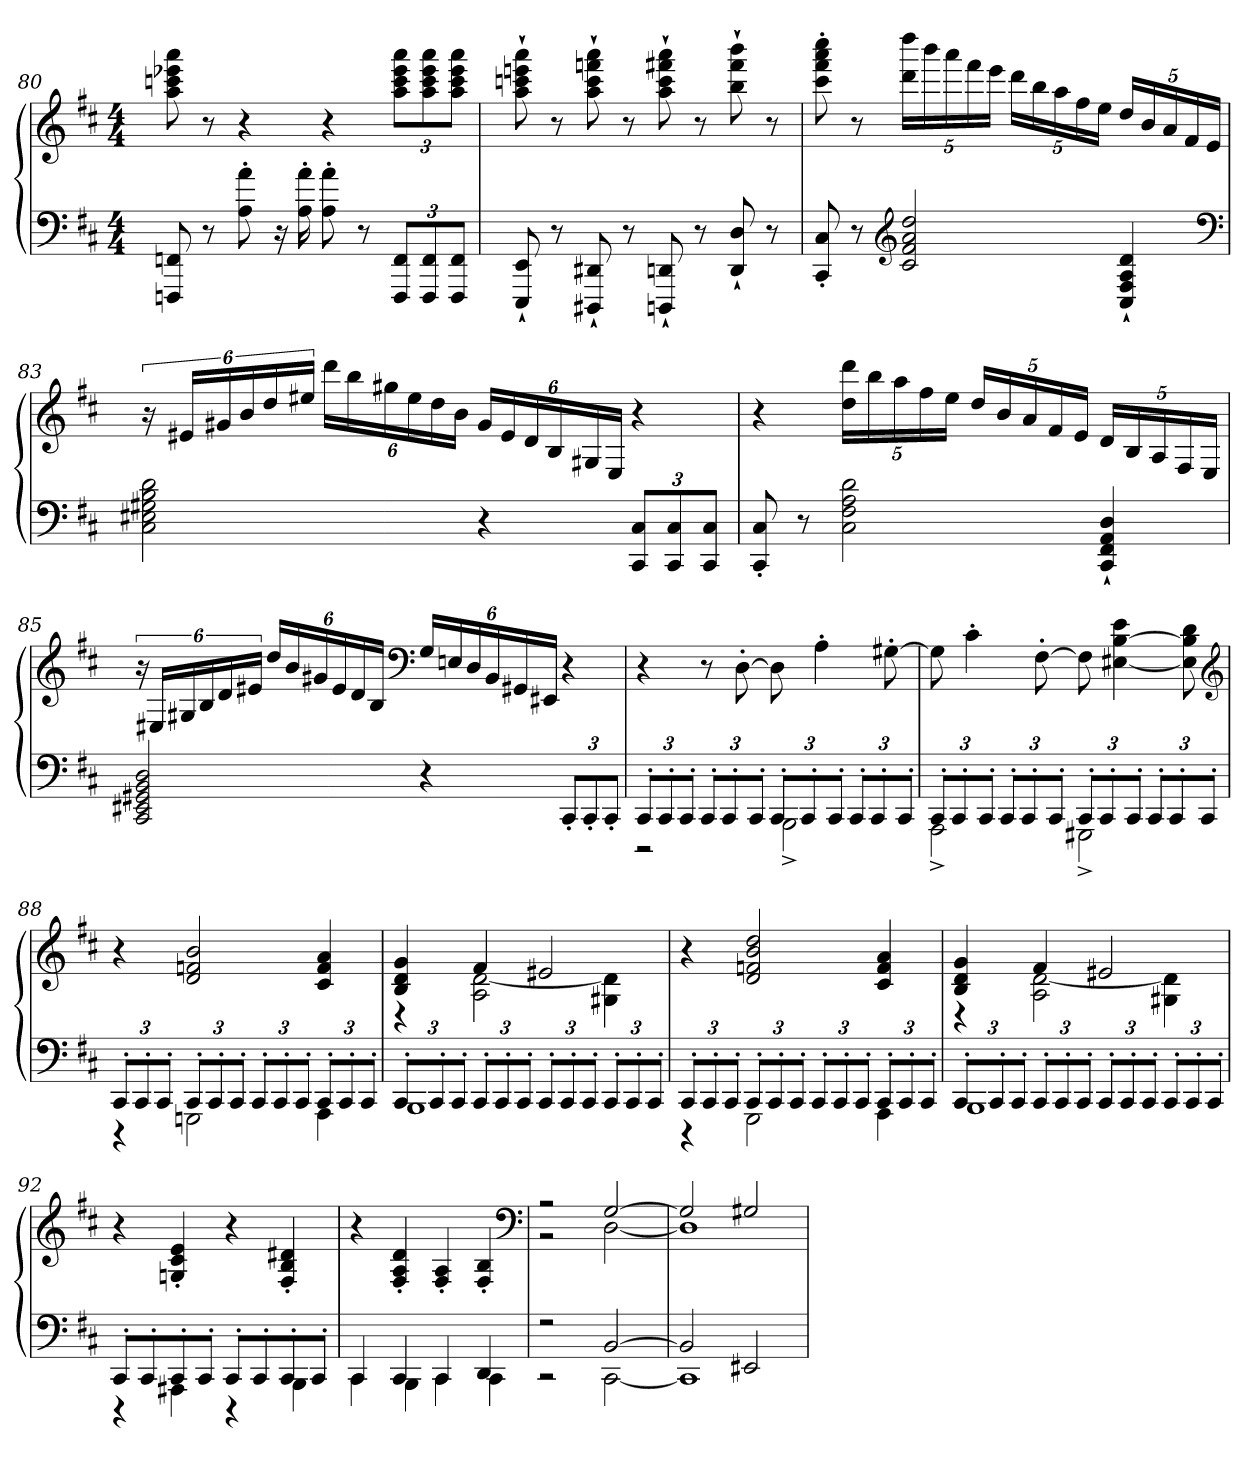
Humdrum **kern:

**kern	**kern
*part1	*part1
*staff2	*staff1
*clefF4	*clefG2
*k[f#c#]	*k[f#c#]
*M4/4	*M4/4
=80	=80
8FFFn/ 8FFn/	8aa\ 8cccn\ 8eee-X\ 8aaa\
8r	8r
8A'\ 8a'\	4r
16r	.
16A'\ 16a'\	.
8A'\ 8a'\	4r
8r	.
12FFF/ 12FF/L	12aa\ 12ccc\ 12eee-\ 12aaa\L
12FFF/ 12FF/	12aa\ 12ccc\ 12eee-\ 12aaa\
12FFF/ 12FF/J	12aa\ 12ccc\ 12eee-\ 12aaa\J
=81	=81
8EEE`/ 8EE`/	8aa`\ 8cccn`\ 8eeen`\ 8aaa`\
8r	8r
8DDD#X`/ 8DD#X`/	8aa`\ 8ccc`\ 8fffn`\ 8aaa`\
8r	8r
8DDDn`/ 8DDn`/	8aa`\ 8ccc`\ 8fff#X`\ 8aaa`\
8r	8r
8DD`/ 8D`/	8bb`\ 8fff#`\ 8bbb`\
8r	8r
=82	=82
8CC#'/ 8C#'/	8ccc#'\ 8fff#'\ 8aaa'\ 8cccc#'\
8r	8r
*clefG2	*
2c#/ 2f#/ 2a/ 2dd/	20ddd\ 20dddd\LL
.	20bbb\
.	20aaa\
.	20fff#\
.	20eee\JJ
.	20ddd\LL
.	20bb\
.	20aa\
.	20ff#\
.	20ee\JJ
4C#`/ 4F#`/ 4A`/ 4d`/	20dd/LL
.	20b/
.	20a/
.	20f#/
.	20e/JJ
*clefF4	*
=83	=83
2C#\ 2E#X\ 2G#X\ 2B\ 2d\	24r
.	24e#X/LL
.	24g#X/
.	24b/
.	24dd/
.	24ee#X/JJ
.	24ddd\LL
.	24bb\
.	24gg#X\
.	24ee#\
.	24dd\
.	24b\JJ
4r	24g#/LL
.	24e#/
.	24d/
.	24B/
.	24G#X/
.	24E/JJ
12CC#/ 12C#/L	4r
12CC#/ 12C#/	.
12CC#/ 12C#/J	.
=84	=84
8CC#'/ 8C#'/	4r
8r	.
2C#\ 2F#\ 2A\ 2d\	20dd\ 20ddd\LL
.	20bb\
.	20aa\
.	20ff#\
.	20ee\JJ
.	20dd/LL
.	20b/
.	20a/
.	20f#/
.	20e/JJ
4CC#`/ 4FF#`/ 4AA`/ 4D`/	20d/LL
.	20B/
.	20A/
.	20F#/
.	20E/JJ
=85	=85
2CC#/ 2EE#X/ 2GG#X/ 2BB/ 2D/	24r
.	24E#X/LL
.	24G#X/
.	24B/
.	24d/
.	24e#X/JJ
.	24dd/LL
.	24b/
.	24g#X/
.	24e#/
.	24d/
.	24B/JJ
*	*clefF4
4r	24G#/LL
.	24En/
.	24D/
.	24BB/
.	24GG#X/
.	24EE#X/JJ
12CC#'/L	4r
12CC#'/	.
12CC#'/J	.
=86	=86
*^	*
12CC#'/L	2r	4r
12CC#'/	.	.
12CC#'/J	.	.
12CC#'/L	.	8r
12CC#'/	.	.
.	.	[8D'\
12CC#'/J	.	.
12CC#'/L	2BBB^\	8D\]
12CC#'/	.	.
.	.	4A'\
12CC#'/J	.	.
12CC#'/L	.	.
12CC#'/	.	.
.	.	[8G#X'\
12CC#'/J	.	.
=87	=87	=87
12CC#'/L	2AAA^\	8G#\]
12CC#'/	.	.
.	.	4c#'\
12CC#'/J	.	.
12CC#'/L	.	.
12CC#'/	.	.
.	.	[8F#'\
12CC#'/J	.	.
12CC#'/L	2GGG#X^\	8F#\]
12CC#'/	.	.
.	.	[4E#X\ [4B\ 4e\
12CC#'/J	.	.
12CC#'/L	.	.
12CC#'/	.	.
.	.	8E#]\ 8B]\ 8d\
12CC#'/J	.	.
*	*	*clefG2
=88	=88	=88
12CC#'/L	4r	4r
12CC#'/	.	.
12CC#'/J	.	.
12CC#'/L	2GGGn\	2d/ 2fn/ 2b/
12CC#'/	.	.
12CC#'/J	.	.
12CC#'/L	.	.
12CC#'/	.	.
12CC#'/J	.	.
12CC#'/L	4AAA\	4c#/ 4f/ 4a/
12CC#'/	.	.
12CC#'/J	.	.
=89	=89	=89
*	*	*^
12CC#'/L	1BBB	4B/ 4d/ 4g/	4r
12CC#'/	.	.	.
12CC#'/J	.	.	.
12CC#'/L	.	4f#/	2A\ [2d\
12CC#'/	.	.	.
12CC#'/J	.	.	.
12CC#'/L	.	2e#X/	.
12CC#'/	.	.	.
12CC#'/J	.	.	.
12CC#'/L	.	.	4G#X\ 4d]\
12CC#'/	.	.	.
12CC#'/J	.	.	.
*	*	*v	*v
=90	=90	=90
12CC#'/L	4r	4r
12CC#'/	.	.
12CC#'/J	.	.
12CC#'/L	2GGG\	2d/ 2fn/ 2b/ 2dd/
12CC#'/	.	.
12CC#'/J	.	.
12CC#'/L	.	.
12CC#'/	.	.
12CC#'/J	.	.
12CC#'/L	4AAA\	4c#/ 4f/ 4a/
12CC#'/	.	.
12CC#'/J	.	.
=91	=91	=91
*	*	*^
12CC#'/L	1BBB	4B/ 4d/ 4g/	4r
12CC#'/	.	.	.
12CC#'/J	.	.	.
12CC#'/L	.	4f#/	2A\ [2d\
12CC#'/	.	.	.
12CC#'/J	.	.	.
12CC#'/L	.	2e#X/	.
12CC#'/	.	.	.
12CC#'/J	.	.	.
12CC#'/L	.	.	4G#X\ 4d]\
12CC#'/	.	.	.
12CC#'/J	.	.	.
*	*	*v	*v
=92	=92	=92
8CC#'/L	4r	4r
8CC#'/	.	.
8CC#'/	4AAA#X\	4Gn'/ 4c#'/ 4e'/
8CC#'/J	.	.
8CC#'/L	4r	4r
8CC#'/	.	.
8CC#'/	4BBB\	4F#'/ 4B'/ 4d#X'/
8CC#'/J	.	.
=93	=93	=93
4CC#/	4CC#\	4r
4CC#/	4BBB\	4F#'/ 4A'/ 4d'/
4CC#/	4CC#\	4F#'/ 4A'/
4DD/	4CC#\	4F#'/ 4B'/
*	*	*clefF4
=94	=94	=94
*	*	*^
2r	2r	2r	2r
[2BB/	[2CC#\	[2G/	[2D\
=95	=95	=95	=95
2BB/]	1CC#]	2G/]	1D]
2EE#X/	.	2G#X/	.
*v	*v	*	*
*	*v	*v
=	=
*-	*-
